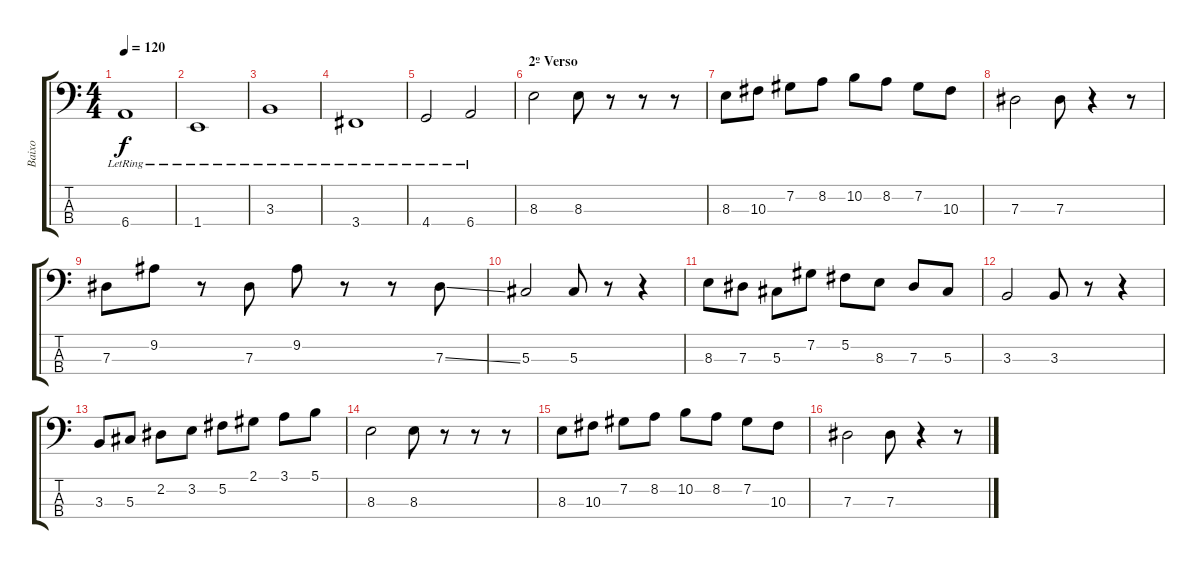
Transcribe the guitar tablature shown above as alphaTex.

\track ("Baixo" "Baixo") {instrument electricbassfinger}
\staff {score tabs}
\tuning (Gb2 Db2 Ab1 Eb1) {hide}
\ts (4 4)
\tempo 120
\clef f4
\ks c
6.4{lr}.1{dy f} |
1.4{lr}.1 |
3.3{lr}.1 |
3.4{lr}.1 |
4.4{lr}.2 6.4{lr}.2 |
\section ("" "2º Verso")
8.3.2 8.3.8 r.8 r.8 r.8 |
8.3.8 10.3.8 7.2.8 8.2.8 10.2.8 8.2.8 7.2.8 10.3.8 |
7.3.2 7.3.8 r.4 r.8 |
7.3.8 9.2.8 r.8 7.3.8 9.2.8 r.8 r.8 7.3{ss}.8 |
5.3.2 5.3.8 r.8 r.4 |
8.3.8 7.3.8 5.3.8 7.2.8 5.2.8 8.3.8 7.3.8 5.3.8 |
3.3.2 3.3.8 r.8 r.4 |
3.3.8 5.3.8 2.2.8 3.2.8 5.2.8 2.1.8 3.1.8 5.1.8 |
8.3.2 8.3.8 r.8 r.8 r.8 |
8.3.8 10.3.8 7.2.8 8.2.8 10.2.8 8.2.8 7.2.8 10.3.8 |
7.3.2 7.3.8 r.4 r.8
